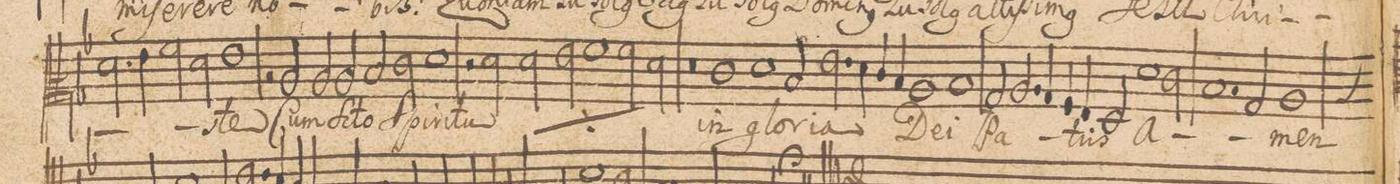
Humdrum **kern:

**kern	**text
*I"ALTVS.	*
*clefC2	*
*k[b-]	*
*met(C|)	*
*M2/1	*
2.f\	.
4g\	.
2a\	.
2f\	.
=100-	=100-
1g	-ste
2rc	.
2c/	Cum
=101-	=101-
2c/	S(an)-
2c/	-cto
2d/	Spi-
2e\	-ri-
=102-	=102-
1f	-tu
2r	.
*	*ij
2f\	cum
=103-	=103-
2f\	S(an)-
2g\	-cto
1a	Spi-
=104-	=104-
2a\	-ri-
2f\	-tu
*	*Xij
0r	.
=105-	=105-
1e	in
=106-	=106-
1f	glo-
2d/	-ri-
2.g\	-a
=107-	=107-
4f\	.
4e/	.
4d/	.
1c	De-
=108-	=108-
1d	-i
2B-/	Pa-
2.c/	.
=109-	=109-
4B-/	.
4A/	.
4G/	.
2F/	-tris
1f\	A-
=110-	=110-
2e\	.
1.d	.
=111-	=111-
2B-/	.
*custos:c	*
1c	-men
=112-	=112-
*-	*-
